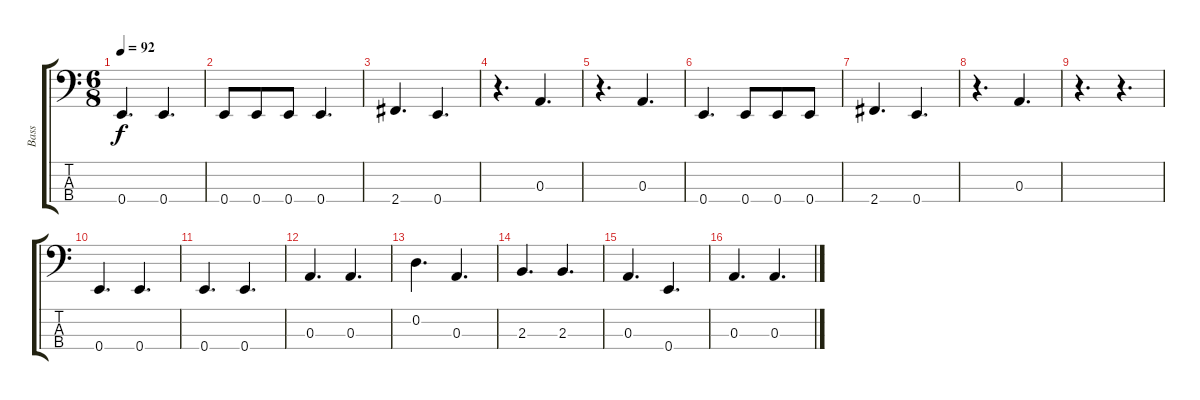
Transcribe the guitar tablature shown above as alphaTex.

\track ("Bass" "Bass") {instrument acousticbass}
\staff {score tabs}
\tuning (G2 D2 A1 E1) {hide}
\ts (6 8)
\tempo 92
\clef f4
\ks c
0.4.4{d dy f} 0.4.4{d} |
0.4.8 0.4.8 0.4.8 0.4.4{d} |
2.4.4{d} 0.4.4{d} |
r.4{d} 0.3.4{d} |
r.4{d} 0.3.4{d} |
0.4.4{d} 0.4.8 0.4.8 0.4.8 |
2.4.4{d} 0.4.4{d} |
r.4{d} 0.3.4{d} |
r.4{d} r.4{d} |
0.4.4{d} 0.4.4{d} |
0.4.4{d} 0.4.4{d} |
0.3.4{d} 0.3.4{d} |
0.2.4{d} 0.3.4{d} |
2.3.4{d} 2.3.4{d} |
0.3.4{d} 0.4.4{d} |
0.3.4{d} 0.3.4{d}
